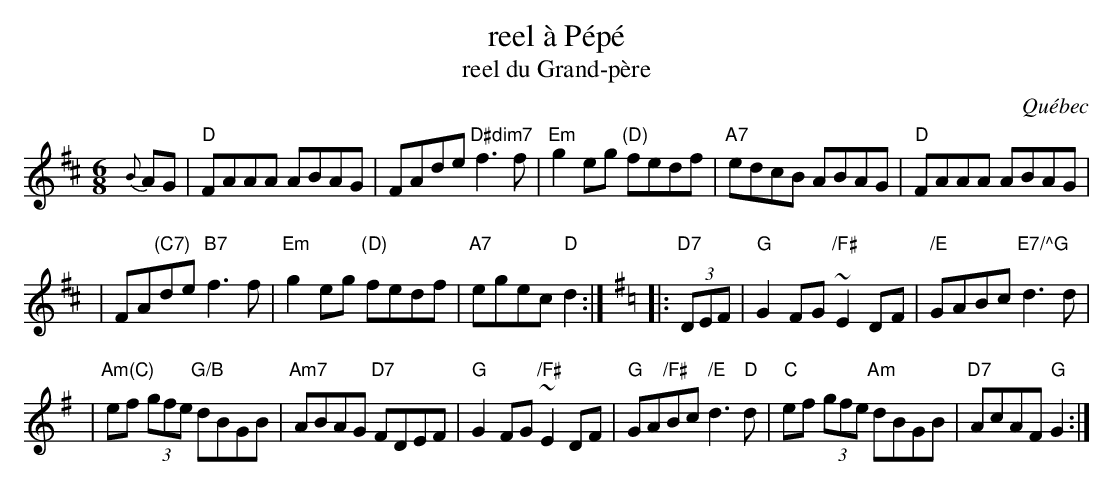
X:1
T: reel \`a P\'ep\'e
T: reel du Grand-p\`ere
O: Qu\'ebec
M: 6/8
L: 1/8
K: D
{B}AG \
| "D"FAAA ABAG | FAde "D#dim7"f3f | "Em"g2eg "(D)"fedf | "A7"edcB ABAG | "D"FAAA ABAG |
| FA"(C7)"de "B7"f3f | "Em"g2eg "(D)"fedf | "A7"egec "D"d2 :|[K:=c][K: G] |:"D7"(3DEF | "G"G2FG "/F#"~E2DF | "/E"GABc "E7/^G"d3d |
| "Am(C)"ef (3gfe "G/B"dBGB | "Am7"ABAG "D7"FDEF | "G"G2FG "/F#"~E2DF | "G"GA"/F#"Bc "/E"d3"D"d | "C"ef (3gfe "Am"dBGB | "D7"AcAF "G"G2 :|
